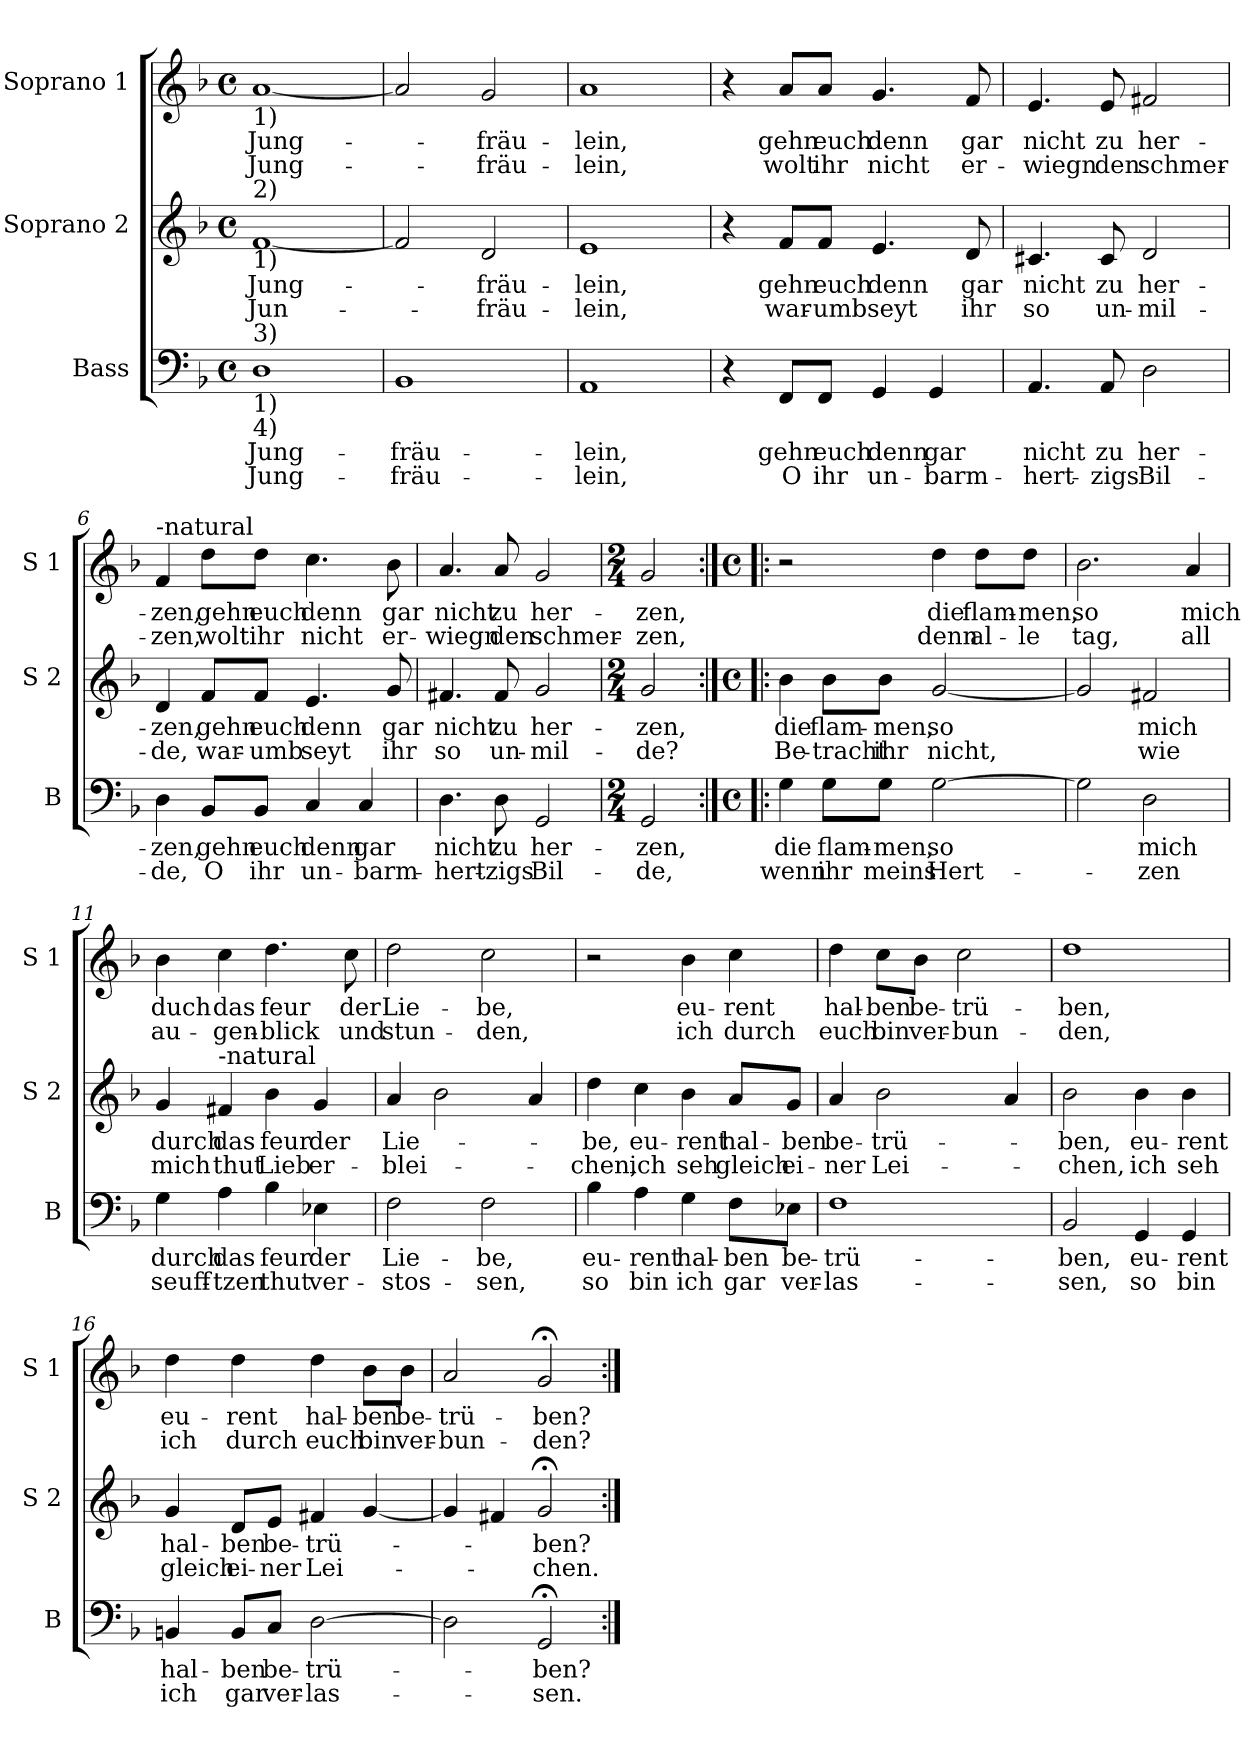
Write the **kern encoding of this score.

**kern	**text	**text	**kern	**text	**text	**kern	**text	**text
*part3	*part3	*part3	*part2	*part2	*part2	*part1	*part1	*part1
*staff3	*staff3	*staff3	*staff2	*staff2	*staff2	*staff1	*staff1	*staff1
*I"Bass	*	*	*I"Soprano 2	*	*	*I"Soprano 1	*	*
*I'B	*	*	*I'S 2	*	*	*I'S 1	*	*
*clefF4	*	*	*clefG2	*	*	*clefG2	*	*
*k[b-]	*	*	*k[b-]	*	*	*k[b-]	*	*
*F:	*	*	*F:	*	*	*F:	*	*
*M4/4	*	*	*M4/4	*	*	*M4/4	*	*
*met(c)	*	*	*met(c)	*	*	*met(c)	*	*
=1	=1	=1	=1	=1	=1	=1	=1	=1
!	!	!	!	!	!	!LO:TX:b:t=1)	!	!
!	!	!	!LO:TX:a:t=2)	!	!	!	!	!
!	!	!	!LO:TX:b:t=1)	!	!	!	!	!
!LO:TX:a:t=3)	!	!	!	!	!	!	!	!
!LO:TX:b:t=1)	!	!	!	!	!	!	!	!
!LO:TX:b:t=4)	!	!	!	!	!	!	!	!
!	!LO:LY:b	!LO:LY:b	!	!LO:LY:b	!LO:LY:b	!	!LO:LY:b	!LO:LY:b
1D	Jung-	Jung-	[1f	Jung-	Jun-	[1a	Jung-	Jung-
=2	=2	=2	=2	=2	=2	=2	=2	=2
!	!LO:LY:b	!LO:LY:b	!	!	!	!	!	!
1BB-	-fräu-	-fräu-	2f/]	.	.	2a/]	.	.
!	!	!	!	!LO:LY:b	!LO:LY:b	!	!LO:LY:b	!LO:LY:b
.	.	.	2d/	-fräu-	-fräu-	2g/	-fräu-	-fräu-
=3	=3	=3	=3	=3	=3	=3	=3	=3
!	!LO:LY:b	!LO:LY:b	!	!LO:LY:b	!LO:LY:b	!	!LO:LY:b	!LO:LY:b
1AA	-lein,	-lein,	1e	-lein,	-lein,	1a	-lein,	-lein,
=4	=4	=4	=4	=4	=4	=4	=4	=4
4r	.	.	4r	.	.	4r	.	.
!	!LO:LY:b	!LO:LY:b	!	!LO:LY:b	!LO:LY:b	!	!LO:LY:b	!LO:LY:b
8FF/L	gehn	O	8f/L	gehn	war-	8a/L	gehn	wolt
!	!LO:LY:b	!LO:LY:b	!	!LO:LY:b	!LO:LY:b	!	!LO:LY:b	!LO:LY:b
8FF/J	euch	ihr	8f/J	euch	-umb	8a/J	euch	ihr
!	!LO:LY:b	!LO:LY:b	!	!LO:LY:b	!LO:LY:b	!	!LO:LY:b	!LO:LY:b
4GG/	denn	un-	4.e/	denn	seyt	4.g/	denn	nicht
!	!LO:LY:b	!LO:LY:b	!	!	!	!	!	!
4GG/	gar	-barm-	.	.	.	.	.	.
!	!	!	!	!LO:LY:b	!LO:LY:b	!	!LO:LY:b	!LO:LY:b
.	.	.	8d/	gar	ihr	8f/	gar	er-
=5	=5	=5	=5	=5	=5	=5	=5	=5
!	!LO:LY:b	!LO:LY:b	!	!LO:LY:b	!LO:LY:b	!	!LO:LY:b	!LO:LY:b
4.AA/	nicht	-hert-	4.c#X/	nicht	so	4.e/	nicht	-wiegn
!	!LO:LY:b	!LO:LY:b	!	!LO:LY:b	!LO:LY:b	!	!LO:LY:b	!LO:LY:b
8AA/	zu	-zigs	8c#/	zu	un-	8e/	zu	den
!	!LO:LY:b	!LO:LY:b	!	!LO:LY:b	!LO:LY:b	!	!LO:LY:b	!LO:LY:b
2D\	her-	Bil-	2d/	her-	-mil-	2f#X/	her-	schmer-
!!LO:LB:g=z
=6	=6	=6	=6	=6	=6	=6	=6	=6
!	!	!	!	!	!	!LO:TX:a:t=-natural	!	!
!	!LO:LY:b	!LO:LY:b	!	!LO:LY:b	!LO:LY:b	!	!LO:LY:b	!LO:LY:b
4D\	-zen,	-de,	4d/	-zen,	-de,	4f/	-zen,	-zen,
!	!LO:LY:b	!LO:LY:b	!	!LO:LY:b	!LO:LY:b	!	!LO:LY:b	!LO:LY:b
8BB-/L	gehn	O	8f/L	gehn	war-	8dd\L	gehn	wolt
!	!LO:LY:b	!LO:LY:b	!	!LO:LY:b	!LO:LY:b	!	!LO:LY:b	!LO:LY:b
8BB-/J	euch	ihr	8f/J	euch	-umb	8dd\J	euch	ihr
!	!LO:LY:b	!LO:LY:b	!	!LO:LY:b	!LO:LY:b	!	!LO:LY:b	!LO:LY:b
4C/	denn	un-	4.e/	denn	seyt	4.cc\	denn	nicht
!	!LO:LY:b	!LO:LY:b	!	!	!	!	!	!
4C/	gar	-barm-	.	.	.	.	.	.
!	!	!	!	!LO:LY:b	!LO:LY:b	!	!LO:LY:b	!LO:LY:b
.	.	.	8g/	gar	ihr	8b-\	gar	er-
=7	=7	=7	=7	=7	=7	=7	=7	=7
!	!LO:LY:b	!LO:LY:b	!	!LO:LY:b	!LO:LY:b	!	!LO:LY:b	!LO:LY:b
4.D\	nicht	-hert-	4.f#X/	nicht	so	4.a/	nicht	-wiegn
!	!LO:LY:b	!LO:LY:b	!	!LO:LY:b	!LO:LY:b	!	!LO:LY:b	!LO:LY:b
8D\	zu	-zigs	8f#/	zu	un-	8a/	zu	den
!	!LO:LY:b	!LO:LY:b	!	!LO:LY:b	!LO:LY:b	!	!LO:LY:b	!LO:LY:b
2GG/	her-	Bil-	2g/	her-	-mil-	2g/	her-	schmer-
=8	=8	=8	=8	=8	=8	=8	=8	=8
*M2/4	*	*	*M2/4	*	*	*M2/4	*	*
!	!LO:LY:b	!LO:LY:b	!	!LO:LY:b	!LO:LY:b	!	!LO:LY:b	!LO:LY:b
2GG/	-zen,	-de,	2g/	-zen,	-de?	2g/	-zen,	-zen,
=9:|!|:	=9:|!|:	=9:|!|:	=9:|!|:	=9:|!|:	=9:|!|:	=9:|!|:	=9:|!|:	=9:|!|:
*M4/4	*	*	*M4/4	*	*	*M4/4	*	*
*met(c)	*	*	*met(c)	*	*	*met(c)	*	*
!	!LO:LY:b	!LO:LY:b	!	!LO:LY:b	!LO:LY:b	!	!	!
4G\	die	wenn	4b-\	die	Be-	2r	.	.
!	!LO:LY:b	!LO:LY:b	!	!LO:LY:b	!LO:LY:b	!	!	!
8G\L	flam-	ihr	8b-\L	flam-	-tracht	.	.	.
!	!LO:LY:b	!LO:LY:b	!	!LO:LY:b	!LO:LY:b	!	!	!
8G\J	-men,	meins	8b-\J	-men,	ihr	.	.	.
!	!LO:LY:b	!LO:LY:b	!	!LO:LY:b	!LO:LY:b	!	!LO:LY:b	!LO:LY:b
[2G\	so	Hert-	[2g/	so	nicht,	4dd\	die	denn
!	!	!	!	!	!	!	!LO:LY:b	!LO:LY:b
.	.	.	.	.	.	8dd\L	flam-	al-
!	!	!	!	!	!	!	!LO:LY:b	!LO:LY:b
.	.	.	.	.	.	8dd\J	-men,	-le
!!LO:PB:g=z
=10	=10	=10	=10	=10	=10	=10	=10	=10
!	!	!	!	!	!	!	!LO:LY:b	!LO:LY:b
2G\]	.	.	2g/]	.	.	2.b-\	so	tag,
!	!LO:LY:b	!LO:LY:b	!	!LO:LY:b	!LO:LY:b	!	!	!
2D\	mich	-zen	2f#X/	mich	wie	.	.	.
!	!	!	!	!	!	!	!LO:LY:b	!LO:LY:b
.	.	.	.	.	.	4a/	mich	all
=11	=11	=11	=11	=11	=11	=11	=11	=11
!	!LO:LY:b	!LO:LY:b	!	!LO:LY:b	!LO:LY:b	!	!LO:LY:b	!LO:LY:b
4G\	durch	seuff-	4g/	durch	mich	4b-\	duch	au-
!	!	!	!LO:TX:a:t=-natural	!	!	!	!	!
!	!LO:LY:b	!LO:LY:b	!	!LO:LY:b	!LO:LY:b	!	!LO:LY:b	!LO:LY:b
4A\	das	-tzen	4f#/	das	thut	4cc\	das	-gen-
!	!LO:LY:b	!LO:LY:b	!	!LO:LY:b	!LO:LY:b	!	!LO:LY:b	!LO:LY:b
4B-\	feur	thut	4b-\	feur	Lieb	4.dd\	feur	-blick
!	!LO:LY:b	!LO:LY:b	!	!LO:LY:b	!LO:LY:b	!	!	!
4E-X\	der	ver-	4g/	der	er-	.	.	.
!	!	!	!	!	!	!	!LO:LY:b	!LO:LY:b
.	.	.	.	.	.	8cc\	der	und
=12	=12	=12	=12	=12	=12	=12	=12	=12
!	!LO:LY:b	!LO:LY:b	!	!LO:LY:b	!LO:LY:b	!	!LO:LY:b	!LO:LY:b
2F\	Lie-	-stos-	4a/	Lie-	-blei-	2dd\	Lie-	stun-
.	.	.	2b-\	.	.	.	.	.
!	!LO:LY:b	!LO:LY:b	!	!	!	!	!LO:LY:b	!LO:LY:b
2F\	-be,	-sen,	.	.	.	2cc\	-be,	-den,
.	.	.	4a/	.	.	.	.	.
=13	=13	=13	=13	=13	=13	=13	=13	=13
!	!LO:LY:b	!LO:LY:b	!	!LO:LY:b	!LO:LY:b	!	!	!
4B-\	eu-	so	4dd\	-be,	-chen,	2r	.	.
!	!LO:LY:b	!LO:LY:b	!	!LO:LY:b	!LO:LY:b	!	!	!
4A\	-rent	bin	4cc\	eu-	ich	.	.	.
!	!LO:LY:b	!LO:LY:b	!	!LO:LY:b	!LO:LY:b	!	!LO:LY:b	!LO:LY:b
4G\	hal-	ich	4b-\	-rent	seh	4b-\	eu-	ich
!	!LO:LY:b	!LO:LY:b	!	!LO:LY:b	!LO:LY:b	!	!LO:LY:b	!LO:LY:b
8F\L	-ben	gar	8a/L	hal-	gleich	4cc\	-rent	durch
!	!LO:LY:b	!LO:LY:b	!	!LO:LY:b	!LO:LY:b	!	!	!
8E-X\J	be-	ver-	8g/J	-ben	ei-	.	.	.
=14	=14	=14	=14	=14	=14	=14	=14	=14
!	!LO:LY:b	!LO:LY:b	!	!LO:LY:b	!LO:LY:b	!	!LO:LY:b	!LO:LY:b
1F	-trü-	-las-	4a/	be-	-ner	4dd\	hal-	euch
!	!	!	!	!LO:LY:b	!LO:LY:b	!	!LO:LY:b	!LO:LY:b
.	.	.	2b-\	-trü-	Lei-	8cc\L	-ben	bin
!	!	!	!	!	!	!	!LO:LY:b	!LO:LY:b
.	.	.	.	.	.	8b-\J	be-	ver-
!	!	!	!	!	!	!	!LO:LY:b	!LO:LY:b
.	.	.	.	.	.	2cc\	-trü-	-bun-
.	.	.	4a/	.	.	.	.	.
!!LO:LB:g=z
=15	=15	=15	=15	=15	=15	=15	=15	=15
!	!LO:LY:b	!LO:LY:b	!	!LO:LY:b	!LO:LY:b	!	!LO:LY:b	!LO:LY:b
2BB-/	-ben,	-sen,	2b-\	-ben,	-chen,	1dd	-ben,	-den,
!	!LO:LY:b	!LO:LY:b	!	!LO:LY:b	!LO:LY:b	!	!	!
4GG/	eu-	so	4b-\	eu-	ich	.	.	.
!	!LO:LY:b	!LO:LY:b	!	!LO:LY:b	!LO:LY:b	!	!	!
4GG/	-rent	bin	4b-\	-rent	seh	.	.	.
=16	=16	=16	=16	=16	=16	=16	=16	=16
!	!LO:LY:b	!LO:LY:b	!	!LO:LY:b	!LO:LY:b	!	!LO:LY:b	!LO:LY:b
4BBn/	hal-	ich	4g/	hal-	gleich	4dd\	eu-	ich
!	!LO:LY:b	!LO:LY:b	!	!LO:LY:b	!LO:LY:b	!	!LO:LY:b	!LO:LY:b
8BB/L	-ben	gar	8d/L	-ben	ei-	4dd\	-rent	durch
!	!LO:LY:b	!LO:LY:b	!	!LO:LY:b	!LO:LY:b	!	!	!
8C/J	be-	ver-	8e/J	be-	-ner	.	.	.
!	!LO:LY:b	!LO:LY:b	!	!LO:LY:b	!LO:LY:b	!	!LO:LY:b	!LO:LY:b
[2D\	-trü-	-las-	4f#X/	-trü-	Lei-	4dd\	hal-	euch
!	!	!	!	!	!	!	!LO:LY:b	!LO:LY:b
.	.	.	[4g/	.	.	8b-\L	-ben	bin
!	!	!	!	!	!	!	!LO:LY:b	!LO:LY:b
.	.	.	.	.	.	8b-\J	be-	ver-
=17	=17	=17	=17	=17	=17	=17	=17	=17
!	!	!	!	!	!	!	!LO:LY:b	!LO:LY:b
2D\]	.	.	4g/]	.	.	2a/	-trü-	-bun-
.	.	.	4f#X/	.	.	.	.	.
!	!LO:LY:b	!LO:LY:b	!	!LO:LY:b	!LO:LY:b	!	!LO:LY:b	!LO:LY:b
2GG;</	-ben?	-sen.	2g;</	-ben?	-chen.	2g;</	-ben?	-den?
=:|!	=:|!	=:|!	=:|!	=:|!	=:|!	=:|!	=:|!	=:|!
*-	*-	*-	*-	*-	*-	*-	*-	*-
